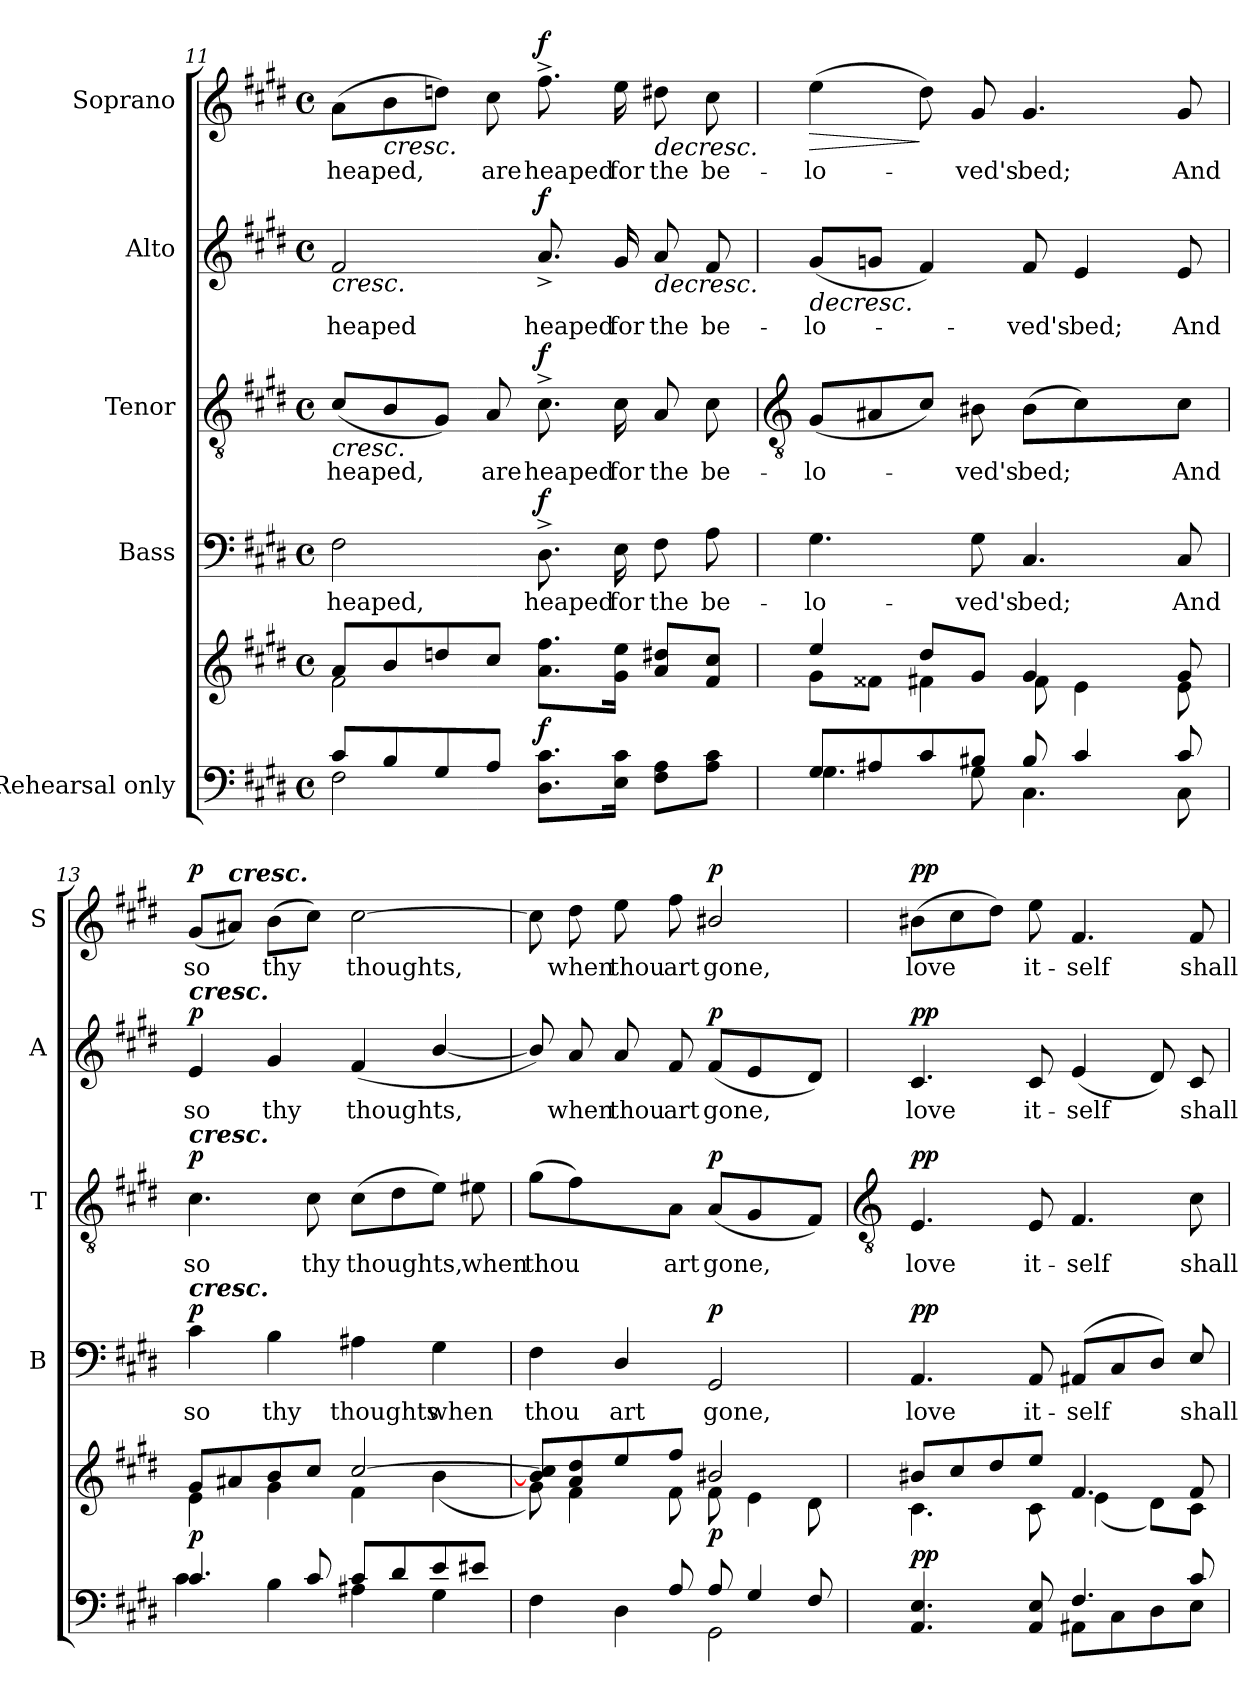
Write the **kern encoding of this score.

**kern	**kern	**dynam	**kern	**text	**dynam	**kern	**text	**dynam	**kern	**text	**dynam	**kern	**text	**dynam
*part5	*part5	*part5	*part4	*part4	*part4	*part3	*part3	*part3	*part2	*part2	*part2	*part1	*part1	*part1
*staff6	*staff5	*staff5/6	*staff4	*staff4	*staff4	*staff3	*staff3	*staff3	*staff2	*staff2	*staff2	*staff1	*staff1	*staff1
*I"Rehearsal only	*	*	*I"Bass	*	*	*I"Tenor	*	*	*I"Alto	*	*	*I"Soprano	*	*
*	*	*	*I'B	*	*	*I'T	*	*	*I'A	*	*	*I'S	*	*
*clefF4	*clefG2	*	*clefF4	*	*	*clefGv2	*	*	*clefG2	*	*	*clefG2	*	*
*k[f#c#g#d#]	*k[f#c#g#d#]	*	*k[f#c#g#d#]	*	*	*k[f#c#g#d#]	*	*	*k[f#c#g#d#]	*	*	*k[f#c#g#d#]	*	*
*E:	*E:	*	*E:	*	*	*E:	*	*	*E:	*	*	*E:	*	*
*M4/4	*M4/4	*	*M4/4	*	*	*M4/4	*	*	*M4/4	*	*	*M4/4	*	*
*met(c)	*met(c)	*	*met(c)	*	*	*met(c)	*	*	*met(c)	*	*	*met(c)	*	*
=11	=11	=11	=11	=11	=11	=11	=11	=11	=11	=11	=11	=11	=11	=11
*^	*^	*	*	*	*	*	*	*	*	*	*	*	*	*
!	!	!	!	!	!	!LO:LY:b	!	!	!LO:LY:b	!LO:HP:b	!	!LO:LY:b	!LO:HP:b	!	!LO:LY:b	!
8c#/L	2F#\	8a/L	2f#\	.	2F#	heaped,	.	(<8c#L	heaped,	<	2f#	heaped	<	(>8aL	heaped,	.
!	!	!	!	!	!	!	!	!	!	!	!	!	!	!	!	!LO:HP:b
8B/	.	8b/	.	.	.	.	.	8B	.	.	.	.	.	8b	.	<
8G#/	.	8ddn/	.	.	.	.	.	8G#J)	.	.	.	.	.	8ddnJ)	.	.
!	!	!	!	!	!	!	!	!	!LO:LY:b	!	!	!	!	!	!LO:LY:b	!
8A/J	.	8cc#/J	.	.	.	.	.	8A	are	.	.	.	.	8cc#	are	.
!	!	!	!	!LO:DY:a=2	!	!LO:LY:b	!LO:DY:b	!	!LO:LY:b	!LO:DY:b	!	!LO:LY:b	!LO:DY:b	!	!LO:LY:b	!LO:DY:b
8.D#\ 8.c#\L	2ryy	8.a\ 8.ff#\L	2ryy	f	8.D#^	heaped	f	8.c#^	heaped	f	8.a^	heaped	f	8.ff#^	heaped	f
!	!	!	!	!	!	!LO:LY:b	!	!	!LO:LY:b	!	!	!LO:LY:b	!	!	!LO:LY:b	!
16E\ 16c#\J	.	16g#\ 16ee\J	.	.	16E	for	.	16c#	for	.	16g#	for	.	16ee	for	[
!	!	!	!	!	!	!LO:LY:b	!	!	!LO:LY:b	!	!	!LO:LY:b	!LO:HP:b	!	!LO:LY:b	!LO:HP:b
8F#\ 8A\L	.	8a/ 8dd#X/L	.	.	8F#	the	.	8A	the	.	8a	the	>	8dd#X	the	>
!	!	!	!	!	!	!LO:LY:b	!	!	!LO:LY:b	!	!	!LO:LY:b	!	!	!LO:LY:b	!
8A\ 8c#\J	.	8f#/ 8cc#/J	.	.	8A	be-	.	8c#	be-	.	8f#	be-	.	8cc#	be-	.
!!LO:LB:g=z
=12	=12	=12	=12	=12	=12	=12	=12	=12	=12	=12	=12	=12	=12	=12	=12	=12
*	*	*	*	*	*	*	*	*clefGv2	*	*	*	*	*	*	*	*
!	!	!	!	!	!	!LO:LY:b	!	!	!LO:LY:b	!	!	!LO:LY:b	!LO:HP:b	!	!LO:LY:b	!LO:HP:b
8G#/L	4.G#\	4ee/	8g#\L	.	4.G#	-lo-	.	(<8G#L	-lo-	.	(<8g#L	-lo-	>	(>4ee	-lo-	>
8A#X/	.	.	8f##X\J	.	.	.	.	8A#X	.	.	8gnJ	.	.	.	.	.
8c#/	.	8dd#/L	4f#X\	.	.	.	.	8c#J)	.	.	4f#)	.	[	8dd#)	.	]
!	!	!	!	!	!	!LO:LY:b	!	!	!LO:LY:b	!	!	!	!	!	!LO:LY:b	!
8B#X/J	8G#\	8g#/J	.	.	8G#	-ved's	.	8B#X	ved's	.	.	.	.	8g#	ved's	.
!	!	!	!	!	!	!LO:LY:b	!	!	!LO:LY:b	!	!	!LO:LY:b	!	!	!LO:LY:b	!
8B#/	4.C#\	4g#/	8f#\	.	4.C#	bed;	.	(>8B#L	bed;	.	8f#	ved's	.	4.g#	bed;	.
!	!	!	!	!	!	!	!	!	!	!	!	!LO:LY:b	!	!	!	!
4c#/	.	.	4e\	.	.	.	.	4c#)	.	.	4e	bed;	.	.	.	.
.	.	8ryy	.	.	.	.	.	.	.	.	.	.	.	.	.	.
!	!	!	!	!	!	!LO:LY:b	!	!	!LO:LY:b	!	!	!LO:LY:b	!	!	!LO:LY:b	!
8c#/	8C#\	8g#/	8e\	.	8C#	And	.	8c#J	And	.	8e	And	.	8g#	And	.
=13	=13	=13	=13	=13	=13	=13	=13	=13	=13	=13	=13	=13	=13	=13	=13	=13
!	!	!	!	!	!	!	!	!	!	!	!LO:TX:a:Bi:t=cresc.	!	!	!	!	!
!	!	!	!	!	!	!	!	!LO:TX:a:Bi:t=cresc.	!	!	!	!	!	!	!	!
!	!	!	!	!	!LO:TX:a:Bi:t=cresc.	!	!	!	!	!	!	!	!	!	!	!
!	!	!	!	!LO:DY:b	!	!LO:LY:b	!LO:DY:b	!	!LO:LY:b	!LO:DY:b	!	!LO:LY:b	!LO:DY:b	!	!LO:LY:b	!LO:DY:b
4.c#/	4c#\	8g#/L	4e\	p	4c#	so	p	4.c#	so	p	4e	so	p	(<8g#L	so	p
!	!	!	!	!	!	!	!	!	!	!	!	!	!	!LO:TX:a:Bi:t=cresc.	!	!
.	.	8a#X/	.	.	.	.	.	.	.	.	.	.	.	8a#XJ)	.	.
!	!	!	!	!	!	!LO:LY:b	!	!	!	!	!	!LO:LY:b	!	!	!LO:LY:b	!
.	4B\	8b/	4g#\	.	4B	thy	.	.	.	.	4g#	thy	.	(>8bL	thy	.
!	!	!	!	!	!	!	!	!	!LO:LY:b	!	!	!	!	!	!	!
8c#/	.	8cc#/J	.	.	.	.	.	8c#	thy	.	.	.	.	8cc#J)	.	.
!	!	!	!	!	!	!LO:LY:b	!	!	!LO:LY:b	!	!	!LO:LY:b	!	!	!LO:LY:b	!
8c#/L	4A#X\	[2cc#/	4f#\	.	4A#X	thoughts	.	(>8c#L	thoughts,	.	(<4f#	thoughts,	.	[2cc#	thoughts,	.
8d#/	.	.	.	.	.	.	.	8d#	.	.	.	.	.	.	.	.
!	!	!	!	!	!	!LO:LY:b	!	!	!	!	!	!	!	!	!	!
8e/	4G#\	.	(<4b\	.	4G#	when	.	8eJ)	.	.	[4b/	.	.	.	.	.
!	!	!	!	!	!	!	!	!	!LO:LY:b	!	!	!	!	!	!	!
8e#X/J	.	.	.	.	.	.	.	8e#X	when	.	.	.	.	.	.	.
=14	=14	=14	=14	=14	=14	=14	=14	=14	=14	=14	=14	=14	=14	=14	=14	=14
!	!	!	!	!	!	!LO:LY:b	!	!	!LO:LY:b	!	!	!	!	!	!	!
4.ryy	4F#\	8b/] 8cc#/]L	8g#\)	.	4F#	thou	.	(>8g#L	thou	.	8b/])	.	.	8cc#]	.	.
!	!	!	!	!	!	!	!	!	!	!	!	!LO:LY:b	!	!	!LO:LY:b	!
.	.	8a/ 8dd#/	4f#\	.	.	.	.	4f#)	.	.	8a	when	.	8dd#	when	.
!	!	!	!	!	!	!LO:LY:b	!	!	!	!	!	!LO:LY:b	!	!	!LO:LY:b	!
.	4D#\	8ee/	.	.	4D#/	art	.	.	.	.	8a	thou	.	8ee	thou	.
!	!	!	!	!	!	!	!	!	!LO:LY:b	!	!	!LO:LY:b	!	!	!LO:LY:b	!
8A/	.	8ff#/J	8f#\	.	.	.	.	8AJ	art	[	8f#	art	]	8ff#	art	]
!	!	!	!	!LO:DY:b	!	!LO:LY:b	!LO:DY:b	!	!LO:LY:b	!LO:DY:b	!	!LO:LY:b	!LO:DY:b	!	!LO:LY:b	!LO:DY:b
8A/	2GG#\	2b#X/	8f#\	p	2GG#	gone,	p	(<8AL	gone,	p	(<8f#L	gone,	p	2b#X/	gone,	p
4G#/	.	.	4e\	.	.	.	.	4G#	.	.	4e	.	.	.	.	.
8F#/	.	.	8d#\	.	.	.	.	8F#J)	.	.	8d#J)	.	.	.	.	.
*v	*v	*	*	*	*	*	*	*	*	*	*	*	*	*	*	*
!!LO:LB:g=z
=15	=15	=15	=15	=15	=15	=15	=15	=15	=15	=15	=15	=15	=15	=15	=15
*	*	*	*	*	*	*	*clefGv2	*	*	*	*	*	*	*	*
*^	*	*	*	*	*	*	*	*	*	*	*	*	*	*	*
*	*^	*	*	*	*	*	*	*	*	*	*	*	*	*	*	*
!	!	!	!	!	!LO:DY:a=2	!	!LO:LY:b	!LO:DY:b	!	!LO:LY:b	!LO:DY:b	!	!LO:LY:b	!LO:DY:b	!	!LO:LY:b	!LO:DY:b
*	*	*	*	*	*	*^	*	*	*	*	*	*	*	*	*	*	*
4.AA/ 4.E/	2ryy	1ryy	8b#X/L	4.c#\	pp	4.AA	1ryy	love	pp	4.E	love	pp	4.c#	love	pp	(>8b#XL	love	pp
.	.	.	8cc#/	.	.	.	.	.	.	.	.	.	.	.	.	8cc#	.	.
.	.	.	8dd#/	.	.	.	.	.	.	.	.	.	.	.	.	8dd#J)	.	.
!	!	!	!	!	!	!	!	!LO:LY:b	!	!	!LO:LY:b	!	!	!LO:LY:b	!	!	!LO:LY:b	!
8AA/ 8E/	.	.	8ee/J	8c#\	.	8AA	.	it-	.	8E	it-	.	8c#	it-	.	8ee	it-	.
!	!	!	!	!	!	!	!	!LO:LY:b	!	!	!LO:LY:b	!	!	!LO:LY:b	!	!	!LO:LY:b	!
4.F#/	8AA#X\L	.	4.f#/	(<4e\	.	(<8AA#XL	.	-self	.	4.F#	-self	.	(<4e	-self	.	4.f#	-self	.
.	8C#\	.	.	.	.	8C#	.	.	.	.	.	.	.	.	.	.	.	.
.	8D#\	.	.	8d#\L)	.	8D#J)	.	.	.	.	.	.	8d#)	.	]	.	.	.
!	!	!	!	!	!	!	!	!LO:LY:b	!	!	!LO:LY:b	!	!	!LO:LY:b	!	!	!LO:LY:b	!
8c#/	8E\J	.	8f#/	8c#\J	.	8E	.	shall	.	8c#	shall	.	8c#	shall	.	8f#	shall	.
*v	*v	*v	*	*	*	*v	*v	*	*	*	*	*	*	*	*	*	*	*
*	*v	*v	*	*	*	*	*	*	*	*	*	*	*	*	*
=	=	=	=	=	=	=	=	=	=	=	=	=	=	=
*-	*-	*-	*-	*-	*-	*-	*-	*-	*-	*-	*-	*-	*-	*-
